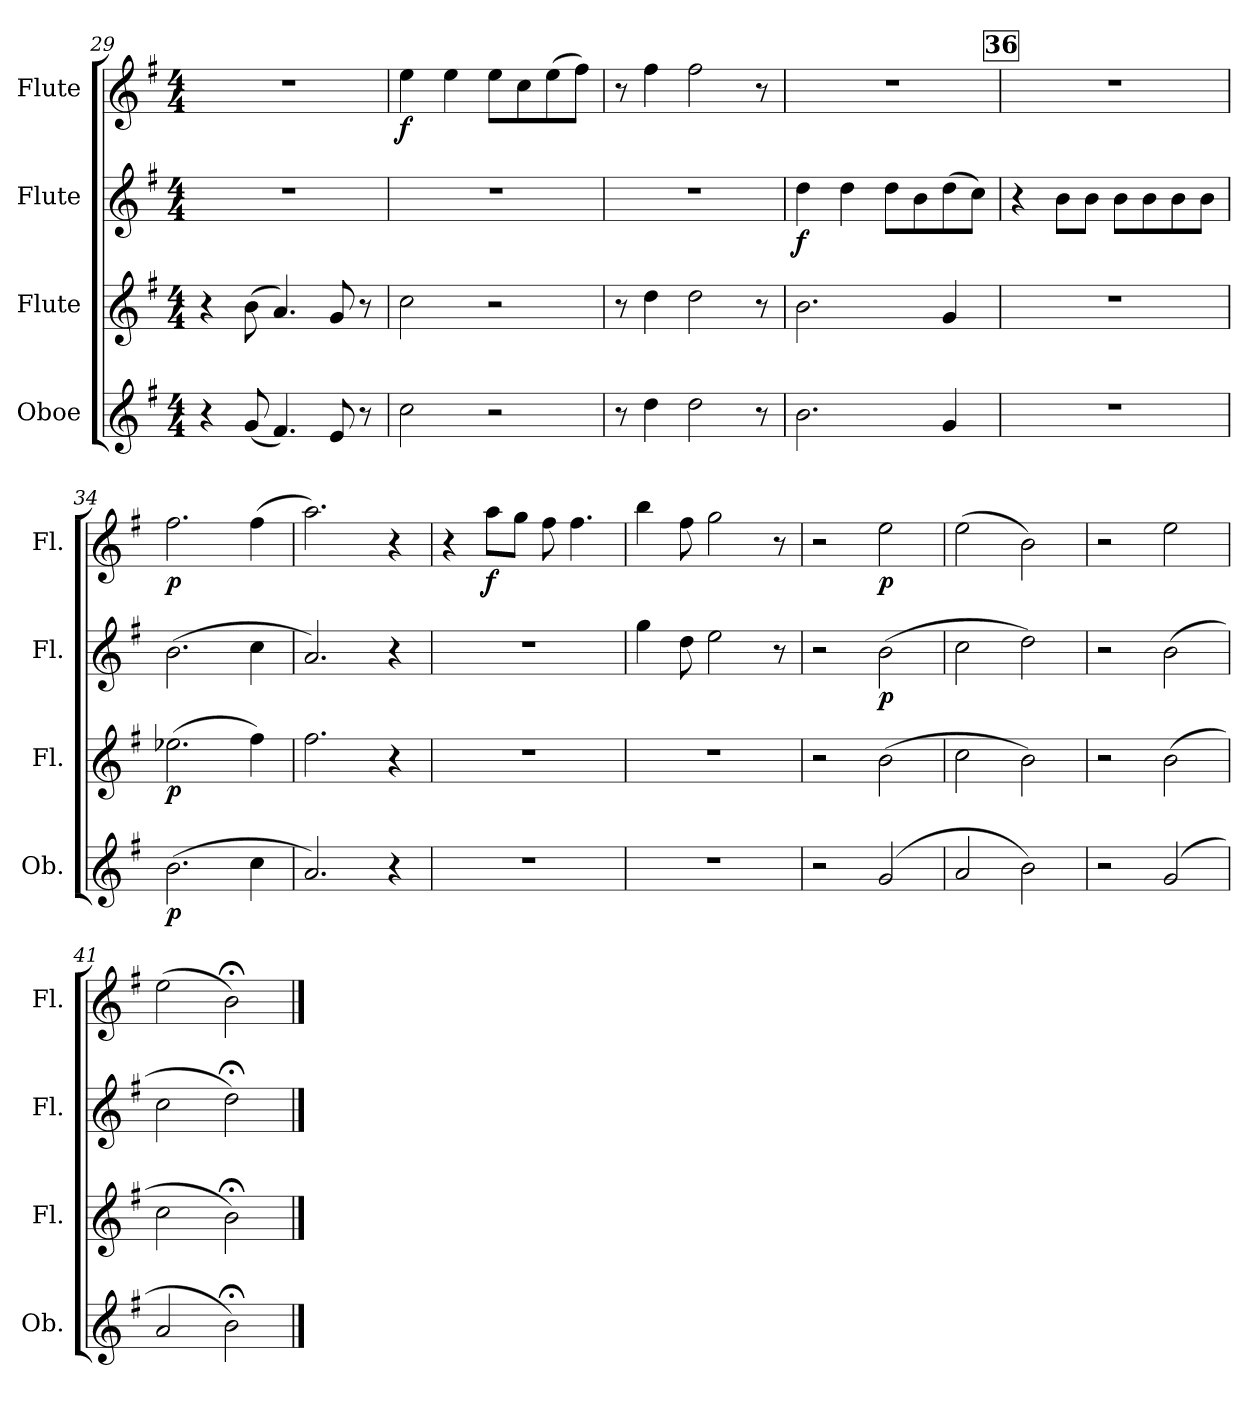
**kern	**dynam	**kern	**dynam	**kern	**dynam	**kern	**dynam
*part4	*part4	*part3	*part3	*part2	*part2	*part1	*part1
*staff4	*staff4	*staff3	*staff3	*staff2	*staff2	*staff1	*staff1
*I"Oboe	*	*I"Flute	*	*I"Flute	*	*I"Flute	*
*I'Ob.	*	*I'Fl.	*	*I'Fl.	*	*I'Fl.	*
*clefG2	*	*clefG2	*	*clefG2	*	*clefG2	*
*k[f#]	*	*k[f#]	*	*k[f#]	*	*k[f#]	*
*M4/4	*	*M4/4	*	*M4/4	*	*M4/4	*
=29	=29	=29	=29	=29	=29	=29	=29
4r	.	4r	.	1r	.	1r	.
(<8g/	.	(>8b\	.	.	.	.	.
4.f#/)	.	4.a/)	.	.	.	.	.
8e/	.	8g/	.	.	.	.	.
8r	.	8r	.	.	.	.	.
=30	=30	=30	=30	=30	=30	=30	=30
!	!	!	!	!	!	!	!LO:DY:b
2cc\	.	2cc\	.	1r	.	4ee\	f
.	.	.	.	.	.	4ee\	.
2r	.	2r	.	.	.	8ee\L	.
.	.	.	.	.	.	8cc\	.
.	.	.	.	.	.	(>8ee\	.
.	.	.	.	.	.	8ff#\J)	.
=31	=31	=31	=31	=31	=31	=31	=31
8r	.	8r	.	1r	.	8r	.
4dd\	.	4dd\	.	.	.	4ff#\	.
2dd\	.	2dd\	.	.	.	2ff#\	.
8r	.	8r	.	.	.	8r	.
=32	=32	=32	=32	=32	=32	=32	=32
!	!	!	!	!	!LO:DY:b	!	!
2.b\	.	2.b\	.	4dd\	f	1r	.
.	.	.	.	4dd\	.	.	.
.	.	.	.	8dd\L	.	.	.
.	.	.	.	8b\	.	.	.
4g/	.	4g/	.	(>8dd\	.	.	.
.	.	.	.	8cc\J)	.	.	.
!!LO:PB:g=z
!!LO:REH:place=s1:a:B:fs=14:t=36
=33	=33	=33	=33	=33	=33	=33	=33
1r	.	1r	.	4r	.	1r	.
.	.	.	.	8b\L	.	.	.
.	.	.	.	8b\J	.	.	.
.	.	.	.	8b\L	.	.	.
.	.	.	.	8b\	.	.	.
.	.	.	.	8b\	.	.	.
.	.	.	.	8b\J	.	.	.
=34	=34	=34	=34	=34	=34	=34	=34
!	!LO:DY:b	!	!LO:DY:b	!	!	!	!LO:DY:b
(>2.b\	p	(>2.ee-X\	p	(>2.b\	.	2.ff#\	p
4cc\	.	4ff#\)	.	4cc\	.	(>4ff#\	.
=35	=35	=35	=35	=35	=35	=35	=35
*	*	*	*	*	*	*MM90	*
2.a/)	.	2.ff#\	.	2.a/)	.	2.aa\)	.
4r	.	4r	.	4r	.	4r	.
=36	=36	=36	=36	=36	=36	=36	=36
1r	.	1r	.	1r	.	4r	.
!	!	!	!	!	!	!	!LO:DY:b
.	.	.	.	.	.	8aa\L	f
.	.	.	.	.	.	8gg\J	.
.	.	.	.	.	.	8ff#\	.
.	.	.	.	.	.	4.ff#\	.
=37	=37	=37	=37	=37	=37	=37	=37
1r	.	1r	.	4gg\	.	4bb\	.
.	.	.	.	8dd\	.	8ff#\	.
.	.	.	.	2ee\	.	2gg\	.
.	.	.	.	8r	.	8r	.
=38	=38	=38	=38	=38	=38	=38	=38
2r	.	2r	.	2r	.	2r	.
!	!	!	!	!	!LO:DY:b	!	!LO:DY:b
(<2g/	.	(>2b\	.	(>2b\	p	2ee\	p
=39	=39	=39	=39	=39	=39	=39	=39
2a/	.	2cc\	.	2cc\	.	(>2ee\	.
2b\)	.	2b\)	.	2dd\)	.	2b\)	.
=40	=40	=40	=40	=40	=40	=40	=40
2r	.	2r	.	2r	.	2r	.
(<2g/	.	(>2b\	.	(>2b\	.	2ee\	.
=41	=41	=41	=41	=41	=41	=41	=41
2a/	.	2cc\	.	2cc\	.	(>2ee\	.
2b;<\)	.	2b;<\)	.	2dd;<\)	.	2b;<\)	.
==	==	==	==	==	==	==	==
*-	*-	*-	*-	*-	*-	*-	*-
